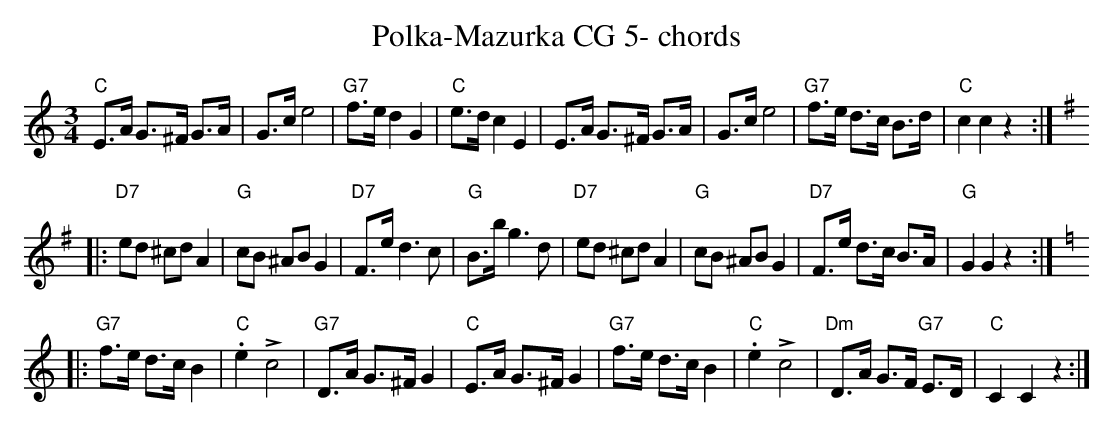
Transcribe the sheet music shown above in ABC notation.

X:1
T:Polka-Mazurka CG 5- chords
M:3/4
L:1/8
K:Cmaj%%MIDI gchordon
"C"E>A G>^F G>A | G>ce4 | "G7"f>ed2G2 | "C"e>dc2E2 | E>A G>^F G>A | G>ce4 | "G7"f>e d>c B>d | "C"c2c2z2 :: [K:Gmaj]
"D7"ed ^cd A2 | "G"cB ^ABG2 | "D7"F>e d3c | "G"B>b g3d | "D7"ed ^cd A2 | "G"cB ^ABG2 | "D7"F>e d>c B>A | "G"G2G2z2 :: [K:Cmaj]
"G7"f>e d>c B2 | "C".e2!>!c4 | "G7"D>A G>^F G2 | "C"E>A G>^F G2 | "G7"f>e d>c B2 | "C".e2!>!c4 | "Dm"D>A G>F "G7"E>D | "C"C2C2z2 :|
